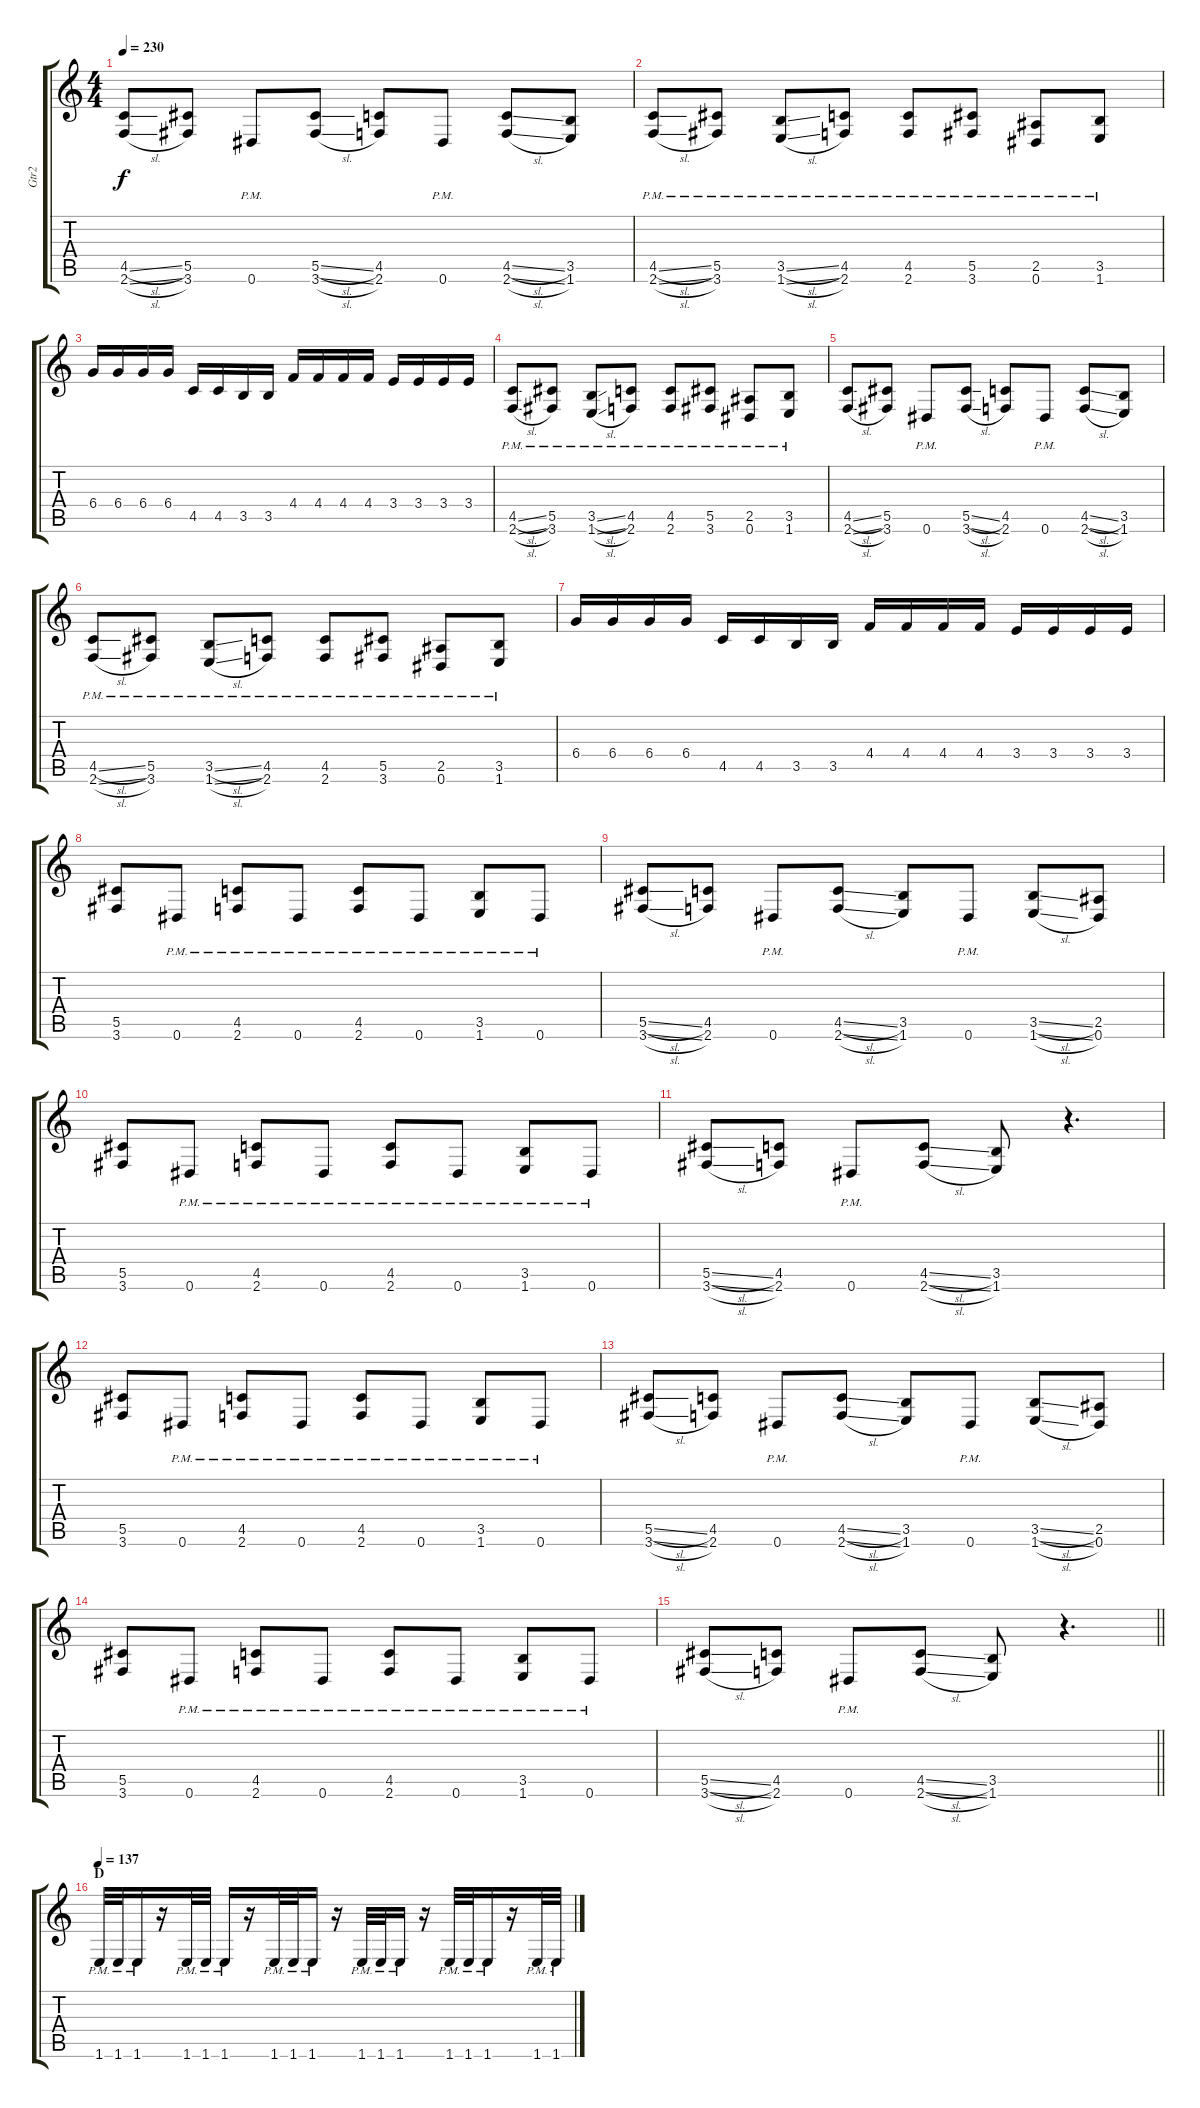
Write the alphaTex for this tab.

\track ("Gtr2" "Gtr2") {instrument distortionguitar}
\staff {score tabs}
\tuning (Eb4 Bb3 Gb3 Db3 Ab2 Eb2) {hide}
\ts (4 4)
\tempo 230
\clef g2
\ks c
(4.5{sl} 2.6{sl}).8{dy f} (5.5 3.6).8 0.6{pm}.8 (5.5{sl} 3.6{sl}).8 (4.5 2.6).8 0.6{pm}.8 (4.5{sl} 2.6{sl}).8 (3.5 1.6).8 |
(4.5{sl pm} 2.6{sl pm}).8 (5.5{pm} 3.6{pm}).8 (3.5{sl pm} 1.6{sl pm}).8 (4.5{pm} 2.6{pm}).8 (4.5{pm} 2.6{pm}).8 (5.5{pm} 3.6{pm}).8 (2.5{pm} 0.6).8 (3.5{pm} 1.6{pm}).8 |
6.4.16 6.4.16 6.4.16 6.4.16 4.5.16 4.5.16 3.5.16 3.5.16 4.4.16 4.4.16 4.4.16 4.4.16 3.4.16 3.4.16 3.4.16 3.4.16 |
(4.5{sl pm} 2.6{sl pm}).8 (5.5{pm} 3.6{pm}).8 (3.5{sl pm} 1.6{sl pm}).8 (4.5{pm} 2.6{pm}).8 (4.5{pm} 2.6{pm}).8 (5.5{pm} 3.6{pm}).8 (2.5{pm} 0.6).8 (3.5{pm} 1.6{pm}).8 |
(4.5{sl} 2.6{sl}).8 (5.5 3.6).8 0.6{pm}.8 (5.5{sl} 3.6{sl}).8 (4.5 2.6).8 0.6{pm}.8 (4.5{sl} 2.6{sl}).8 (3.5 1.6).8 |
(4.5{sl pm} 2.6{sl pm}).8 (5.5{pm} 3.6{pm}).8 (3.5{sl pm} 1.6{sl pm}).8 (4.5{pm} 2.6{pm}).8 (4.5{pm} 2.6{pm}).8 (5.5{pm} 3.6{pm}).8 (2.5{pm} 0.6).8 (3.5{pm} 1.6{pm}).8 |
6.4.16 6.4.16 6.4.16 6.4.16 4.5.16 4.5.16 3.5.16 3.5.16 4.4.16 4.4.16 4.4.16 4.4.16 3.4.16 3.4.16 3.4.16 3.4.16 |
(5.5 3.6).8 0.6{pm}.8 (4.5{pm} 2.6{pm}).8 0.6{pm}.8 (4.5{pm} 2.6{pm}).8 0.6{pm}.8 (3.5{pm} 1.6{pm}).8 0.6{pm}.8 |
(5.5{sl} 3.6{sl}).8 (4.5 2.6).8 0.6{pm}.8 (4.5{sl} 2.6{sl}).8 (3.5 1.6).8 0.6{pm}.8 (3.5{sl} 1.6{sl}).8 (2.5 0.6).8 |
(5.5 3.6).8 0.6{pm}.8 (4.5{pm} 2.6{pm}).8 0.6{pm}.8 (4.5{pm} 2.6{pm}).8 0.6{pm}.8 (3.5{pm} 1.6{pm}).8 0.6{pm}.8 |
(5.5{sl} 3.6{sl}).8 (4.5 2.6).8 0.6{pm}.8 (4.5{sl} 2.6{sl}).8 (3.5 1.6).8 r.4{d} |
(5.5 3.6).8 0.6{pm}.8 (4.5{pm} 2.6{pm}).8 0.6{pm}.8 (4.5{pm} 2.6{pm}).8 0.6{pm}.8 (3.5{pm} 1.6{pm}).8 0.6{pm}.8 |
(5.5{sl} 3.6{sl}).8 (4.5 2.6).8 0.6{pm}.8 (4.5{sl} 2.6{sl}).8 (3.5 1.6).8 0.6{pm}.8 (3.5{sl} 1.6{sl}).8 (2.5 0.6).8 |
(5.5 3.6).8 0.6{pm}.8 (4.5{pm} 2.6{pm}).8 0.6{pm}.8 (4.5{pm} 2.6{pm}).8 0.6{pm}.8 (3.5{pm} 1.6{pm}).8 0.6{pm}.8 |
\barLineRight lightlight
(5.5{sl} 3.6{sl}).8 (4.5 2.6).8 0.6{pm}.8 (4.5{sl} 2.6{sl}).8 (3.5 1.6).8 r.4{d} |
\section ("" "D")
\tempo 137
1.6{pm}.32 1.6{pm}.32 1.6{pm}.16 r.16 1.6{pm}.32 1.6{pm}.32 1.6{pm}.16 r.16 1.6{pm}.32 1.6{pm}.32 1.6{pm}.16 r.16 1.6{pm}.32 1.6{pm}.32 1.6{pm}.16 r.16 1.6{pm}.32 1.6{pm}.32 1.6{pm}.16 r.16 1.6{pm}.32 1.6{pm}.32
